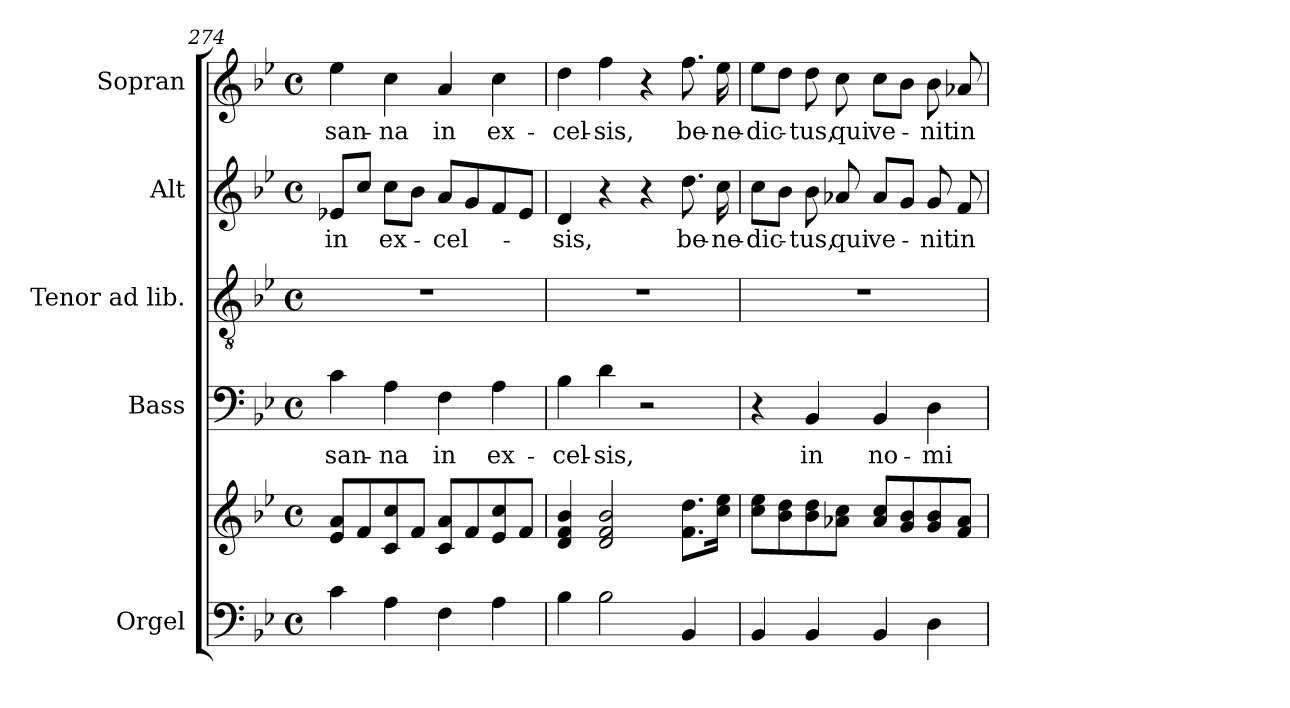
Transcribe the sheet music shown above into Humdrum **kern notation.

**kern	**kern	**kern	**text	**kern	**kern	**text	**kern	**text
*part5	*part5	*part4	*part4	*part3	*part2	*part2	*part1	*part1
*staff6	*staff5	*staff4	*staff4	*staff3	*staff2	*staff2	*staff1	*staff1
*I"Orgel	*	*I"Bass	*	*I"Tenor ad lib.	*I"Alt	*	*I"Sopran	*
*	*	*I'B.	*	*I'T.	*I'A.	*	*I'S.	*
*clefF4	*clefG2	*clefF4	*	*clefGv2	*clefG2	*	*clefG2	*
*k[b-e-]	*k[b-e-]	*k[b-e-]	*	*k[b-e-]	*k[b-e-]	*	*k[b-e-]	*
*B-:	*B-:	*B-:	*	*B-:	*B-:	*	*B-:	*
*M4/4	*M4/4	*M4/4	*	*M4/4	*M4/4	*	*M4/4	*
*met(c)	*met(c)	*met(c)	*	*met(c)	*met(c)	*	*met(c)	*
=274	=274	=274	=274	=274	=274	=274	=274	=274
!	!	!	!LO:LY:b	!	!	!LO:LY:b	!	!LO:LY:b
4c\	8e-/ 8a/L	4c\	-san-	1r	8e-X/L	in	4ee-\	-san-
.	8f/	.	.	.	8cc/J	.	.	.
!	!	!	!LO:LY:b	!	!	!LO:LY:b	!	!LO:LY:b
4A\	8c/ 8cc/	4A\	-na	.	8cc\L	ex-	4cc\	-na
.	8f/J	.	.	.	8b-\J	.	.	.
!	!	!	!LO:LY:b	!	!	!LO:LY:b	!	!LO:LY:b
4F\	8c/ 8a/L	4F\	in	.	8a/L	-cel-	4a/	in
.	8f/	.	.	.	8g/	.	.	.
!	!	!	!LO:LY:b	!	!	!	!	!LO:LY:b
4A\	8e-/ 8cc/	4A\	ex-	.	8f/	.	4cc\	ex-
.	8f/J	.	.	.	8e-/J	.	.	.
=275	=275	=275	=275	=275	=275	=275	=275	=275
!	!	!	!LO:LY:b	!	!	!LO:LY:b	!	!LO:LY:b
4B-\	4d/ 4f/ 4b-/	4B-\	-cel-	1r	4d/	-sis,	4dd\	-cel-
!	!	!	!LO:LY:b	!	!	!	!	!LO:LY:b
2B-\	2d/ 2f/ 2b-/	4d\	-sis,	.	4r	.	4ff\	-sis,
.	.	2r	.	.	4r	.	4r	.
!	!	!	!	!	!	!LO:LY:b	!	!LO:LY:b
4BB-/	8.f\ 8.dd\L	.	.	.	8.dd\	be-	8.ff\	be-
!	!	!	!	!	!	!LO:LY:b	!	!LO:LY:b
.	16cc\ 16ee-\Jk	.	.	.	16cc\	-ne-	16ee-\	-ne-
!!LO:LB:g=z
=276	=276	=276	=276	=276	=276	=276	=276	=276
!	!	!	!	!	!	!LO:LY:b	!	!LO:LY:b
4BB-/	8cc\ 8ee-\L	4r	.	1r	8cc\L	-dic-	8ee-\L	-dic-
.	8b-\ 8dd\	.	.	.	8b-\J	.	8dd\J	.
!	!	!	!LO:LY:b	!	!	!LO:LY:b	!	!LO:LY:b
4BB-/	8b-\ 8dd\	4BB-/	in	.	8b-\	-tus,	8dd\	-tus,
!	!	!	!	!	!	!LO:LY:b	!	!LO:LY:b
.	8a-X\ 8cc\J	.	.	.	8a-X/	qui	8cc\	qui
!	!	!	!LO:LY:b	!	!	!LO:LY:b	!	!LO:LY:b
4BB-/	8a-/ 8cc/L	4BB-/	no-	.	8a-/L	ve-	8cc\L	ve-
.	8g/ 8b-/	.	.	.	8g/J	.	8b-\J	.
!	!	!	!LO:LY:b	!	!	!LO:LY:b	!	!LO:LY:b
4D\	8g/ 8b-/	4D\	-mi-	.	8g/	-nit	8b-\	-nit
!	!	!	!	!	!	!LO:LY:b	!	!LO:LY:b
.	8f/ 8a-/J	.	.	.	8f/	in	8a-X/	in
=	=	=	=	=	=	=	=	=
*-	*-	*-	*-	*-	*-	*-	*-	*-
